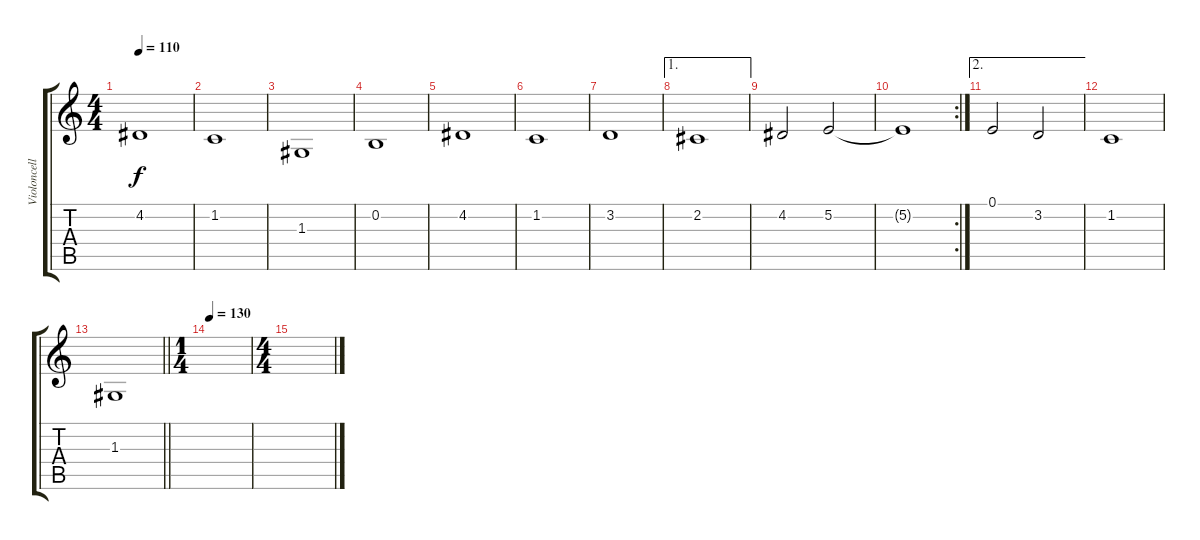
\track ("Violoncelle" "Violoncell") {instrument cello}
\staff {score tabs}
\tuning (E4 B3 G3 D3 A2 E2) {hide}
\ts (4 4)
\tempo 110
\clef g2
\ks c
4.2.1{dy f} |
1.2.1 |
1.3.1 |
0.2.1 |
4.2.1 |
1.2.1 |
3.2.1 |
\ae 1
2.2.1 |
4.2.2 5.2.2 |
\rc 2
5.2{t}.1 |
\ae 2
0.1.2 3.2.2 |
1.2.1 |
\barLineRight lightlight
1.3.1 |
\ts (1 4)
\tempo 130
|
\ts (4 4)
